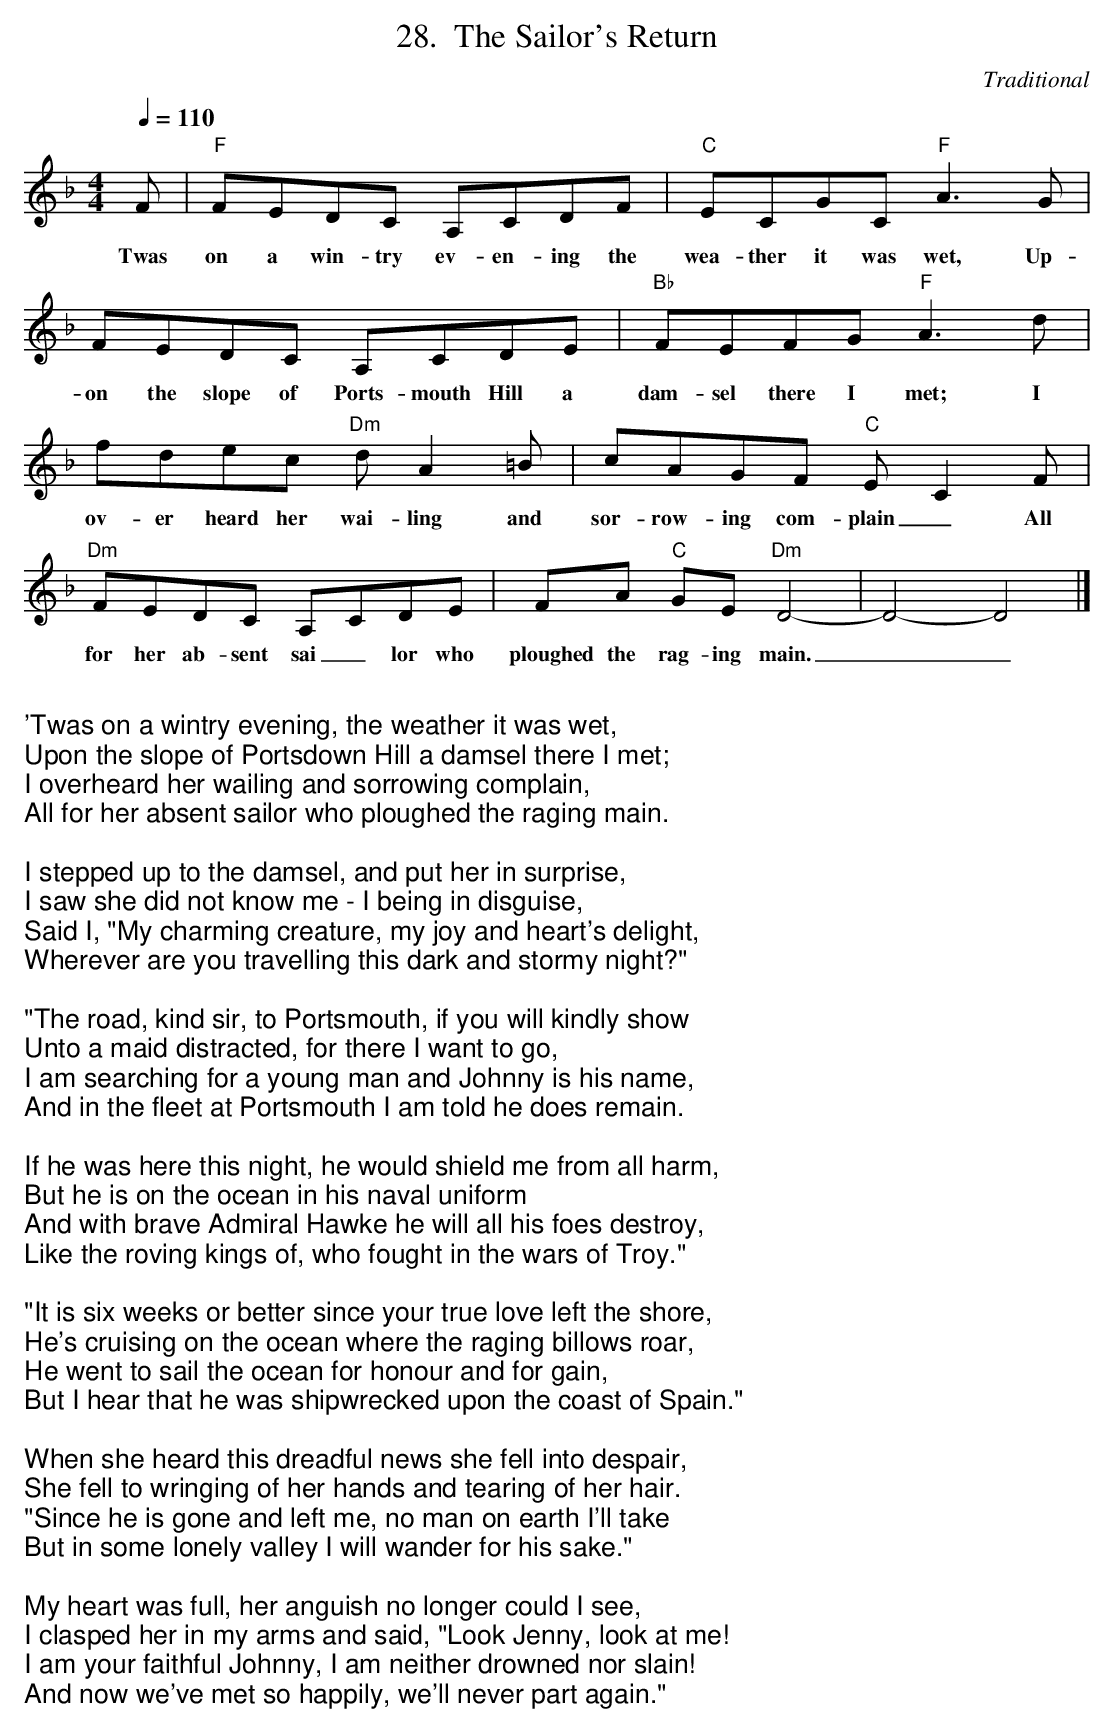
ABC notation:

X:1
T: The Sailor's Return
C:Traditional
Q: 1/4=110
M:4/4
K:F
F|"F"FEDC A,CDF | "C"ECGC "F"A3G |
w:Twas on a win-try ev-en-ing the wea-ther it was wet,  Up-
 FEDC A,CDE | "Bb"FEFG "F"A3d |
w: on the slope of Ports-mouth Hill a  dam-sel there I met; I
fdec "Dm"dA2=B | cAGF "C"EC2F |
w:ov-er heard her wai-ling and sor-row-ing com-plain_ All
 "Dm"FEDC A,CDE | FA "C"GE "Dm"D4- | D4-D4|]
w:for her ab-sent sai_lor who ploughed the rag-ing main.__
%%newpage
W:
W: 'Twas on a wintry evening, the weather it was wet,
W: Upon the slope of Portsdown Hill a damsel there I met;
W: I overheard her wailing and sorrowing complain,
W: All for her absent sailor who ploughed the raging main.
W:
W: I stepped up to the damsel, and put her in surprise,
W: I saw she did not know me - I being in disguise,
W: Said I, "My charming creature, my joy and heart's delight,
W: Wherever are you travelling this dark and stormy night?"
W:
W: "The road, kind sir, to Portsmouth, if you will kindly show
W: Unto a maid distracted, for there I want to go,
W: I am searching for a young man and Johnny is his name,
W: And in the fleet at Portsmouth I am told he does remain.
W:
W: If he was here this night, he would shield me from all harm,
W: But he is on the ocean in his naval uniform
W: And with brave Admiral Hawke he will all his foes destroy,
W: Like the roving kings of, who fought in the wars of Troy."
W:
W: "It is six weeks or better since your true love left the shore,
W: He's cruising on the ocean where the raging billows roar,
W: He went to sail the ocean for honour and for gain,
W: But I hear that he was shipwrecked upon the coast of Spain."
W:
W: When she heard this dreadful news she fell into despair,
W: She fell to wringing of her hands and tearing of her hair.
W: "Since he is gone and left me, no man on earth I'll take
W: But in some lonely valley I will wander for his sake."
W:
W: My heart was full, her anguish no longer could I see,
W: I clasped her in my arms and said, "Look Jenny, look at me!
W: I am your faithful Johnny, I am neither drowned nor slain!
W: And now we've met so happily, we'll never part again."
W:
